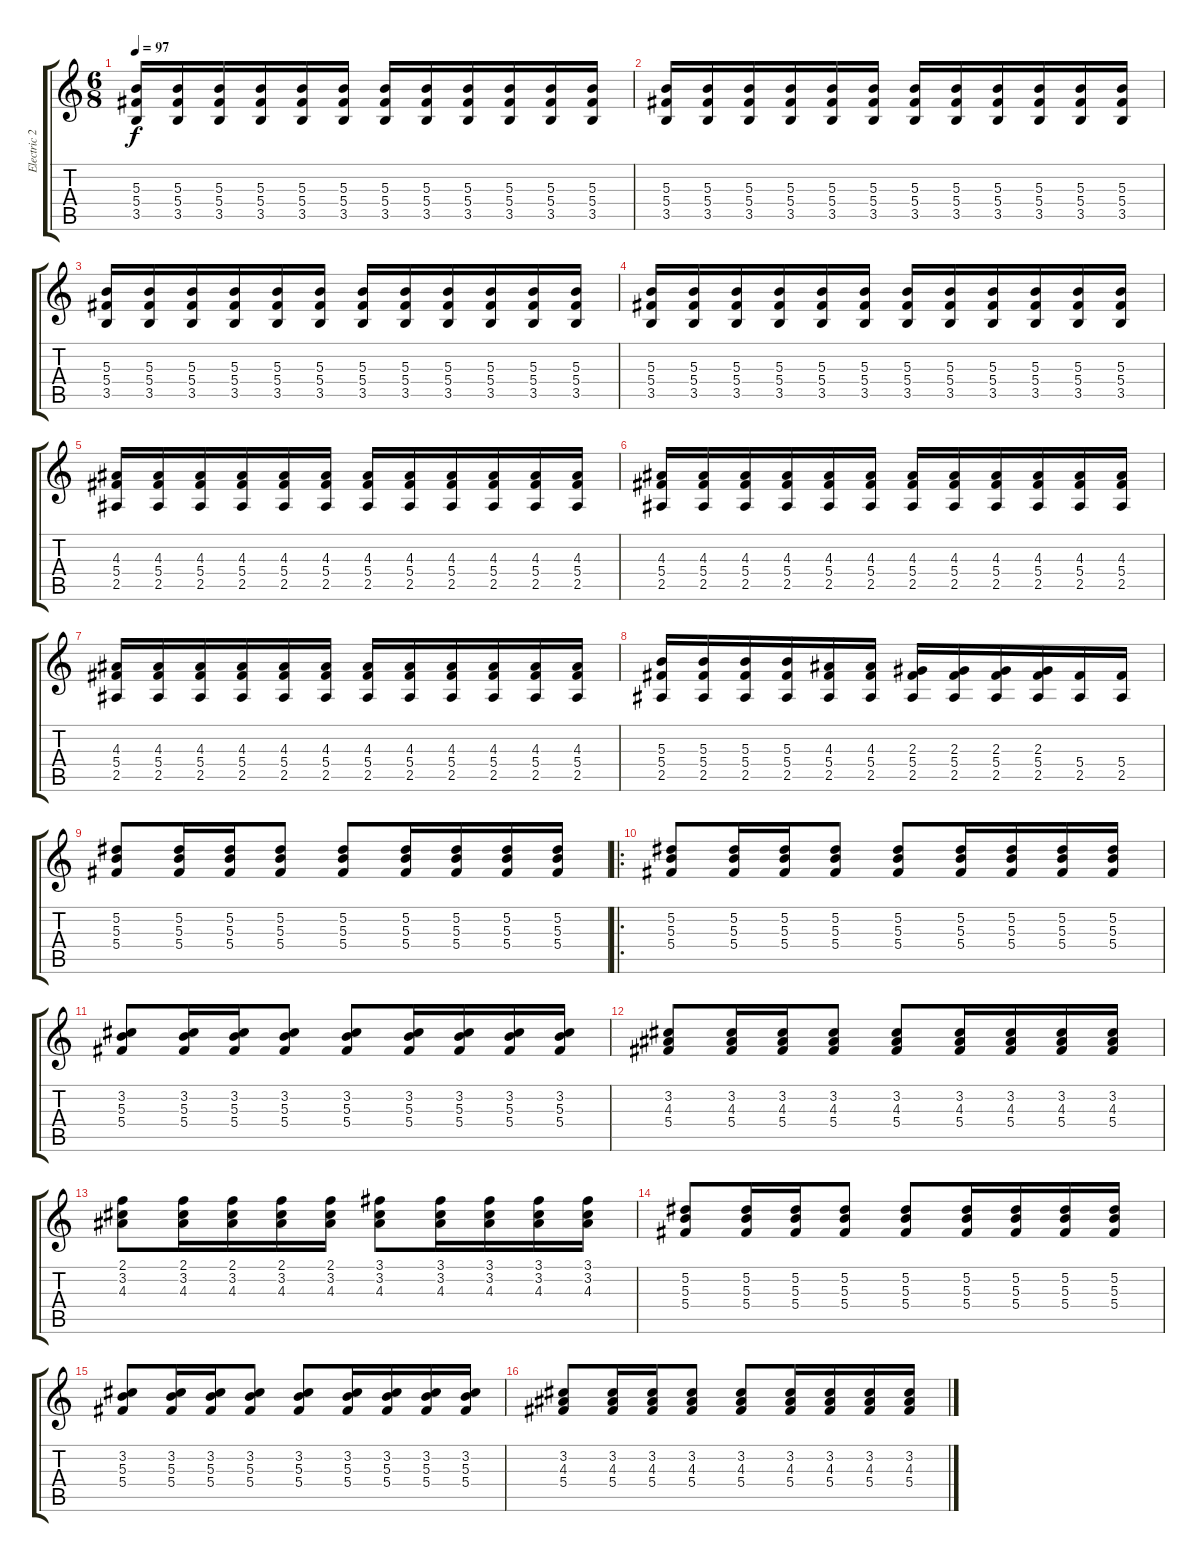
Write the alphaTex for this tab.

\track ("Electric 2" "Electric 2") {instrument distortionguitar}
\staff {score tabs}
\tuning (Eb4 Bb3 Gb3 Db3 Ab2 Eb2) {hide}
\ts (6 8)
\tempo 97
\clef g2
\ks c
(5.3 5.4 3.5).16{dy f} (5.3 5.4 3.5).16 (5.3 5.4 3.5).16 (5.3 5.4 3.5).16 (5.3 5.4 3.5).16 (5.3 5.4 3.5).16 (5.3 5.4 3.5).16 (5.3 5.4 3.5).16 (5.3 5.4 3.5).16 (5.3 5.4 3.5).16 (5.3 5.4 3.5).16 (5.3 5.4 3.5).16 |
(5.3 5.4 3.5).16 (5.3 5.4 3.5).16 (5.3 5.4 3.5).16 (5.3 5.4 3.5).16 (5.3 5.4 3.5).16 (5.3 5.4 3.5).16 (5.3 5.4 3.5).16 (5.3 5.4 3.5).16 (5.3 5.4 3.5).16 (5.3 5.4 3.5).16 (5.3 5.4 3.5).16 (5.3 5.4 3.5).16 |
(5.3 5.4 3.5).16 (5.3 5.4 3.5).16 (5.3 5.4 3.5).16 (5.3 5.4 3.5).16 (5.3 5.4 3.5).16 (5.3 5.4 3.5).16 (5.3 5.4 3.5).16 (5.3 5.4 3.5).16 (5.3 5.4 3.5).16 (5.3 5.4 3.5).16 (5.3 5.4 3.5).16 (5.3 5.4 3.5).16 |
(5.3 5.4 3.5).16 (5.3 5.4 3.5).16 (5.3 5.4 3.5).16 (5.3 5.4 3.5).16 (5.3 5.4 3.5).16 (5.3 5.4 3.5).16 (5.3 5.4 3.5).16 (5.3 5.4 3.5).16 (5.3 5.4 3.5).16 (5.3 5.4 3.5).16 (5.3 5.4 3.5).16 (5.3 5.4 3.5).16 |
(4.3 5.4 2.5).16 (4.3 5.4 2.5).16 (4.3 5.4 2.5).16 (4.3 5.4 2.5).16 (4.3 5.4 2.5).16 (4.3 5.4 2.5).16 (4.3 5.4 2.5).16 (4.3 5.4 2.5).16 (4.3 5.4 2.5).16 (4.3 5.4 2.5).16 (4.3 5.4 2.5).16 (4.3 5.4 2.5).16 |
(4.3 5.4 2.5).16 (4.3 5.4 2.5).16 (4.3 5.4 2.5).16 (4.3 5.4 2.5).16 (4.3 5.4 2.5).16 (4.3 5.4 2.5).16 (4.3 5.4 2.5).16 (4.3 5.4 2.5).16 (4.3 5.4 2.5).16 (4.3 5.4 2.5).16 (4.3 5.4 2.5).16 (4.3 5.4 2.5).16 |
(4.3 5.4 2.5).16 (4.3 5.4 2.5).16 (4.3 5.4 2.5).16 (4.3 5.4 2.5).16 (4.3 5.4 2.5).16 (4.3 5.4 2.5).16 (4.3 5.4 2.5).16 (4.3 5.4 2.5).16 (4.3 5.4 2.5).16 (4.3 5.4 2.5).16 (4.3 5.4 2.5).16 (4.3 5.4 2.5).16 |
(5.3 5.4 2.5).16 (5.3 5.4 2.5).16 (5.3 5.4 2.5).16 (5.3 5.4 2.5).16 (4.3 5.4 2.5).16 (4.3 5.4 2.5).16 (2.3 5.4 2.5).16 (2.3 5.4 2.5).16 (2.3 5.4 2.5).16 (2.3 5.4 2.5).16 (5.4 2.5).16 (5.4 2.5).16 |
(5.2 5.3 5.4).8 (5.2 5.3 5.4).16 (5.2 5.3 5.4).16 (5.2 5.3 5.4).8 (5.2 5.3 5.4).8 (5.2 5.3 5.4).16 (5.2 5.3 5.4).16 (5.2 5.3 5.4).16 (5.2 5.3 5.4).16 |
\ro
(5.2 5.3 5.4).8 (5.2 5.3 5.4).16 (5.2 5.3 5.4).16 (5.2 5.3 5.4).8 (5.2 5.3 5.4).8 (5.2 5.3 5.4).16 (5.2 5.3 5.4).16 (5.2 5.3 5.4).16 (5.2 5.3 5.4).16 |
(3.2 5.3 5.4).8 (3.2 5.3 5.4).16 (3.2 5.3 5.4).16 (3.2 5.3 5.4).8 (3.2 5.3 5.4).8 (3.2 5.3 5.4).16 (3.2 5.3 5.4).16 (3.2 5.3 5.4).16 (3.2 5.3 5.4).16 |
(3.2 4.3 5.4).8 (3.2 4.3 5.4).16 (3.2 4.3 5.4).16 (3.2 4.3 5.4).8 (3.2 4.3 5.4).8 (3.2 4.3 5.4).16 (3.2 4.3 5.4).16 (3.2 4.3 5.4).16 (3.2 4.3 5.4).16 |
(2.1 3.2 4.3).8 (2.1 3.2 4.3).16 (2.1 3.2 4.3).16 (2.1 3.2 4.3).16 (2.1 3.2 4.3).16 (3.1 3.2 4.3).8 (3.1 3.2 4.3).16 (3.1 3.2 4.3).16 (3.1 3.2 4.3).16 (3.1 3.2 4.3).16 |
(5.2 5.3 5.4).8 (5.2 5.3 5.4).16 (5.2 5.3 5.4).16 (5.2 5.3 5.4).8 (5.2 5.3 5.4).8 (5.2 5.3 5.4).16 (5.2 5.3 5.4).16 (5.2 5.3 5.4).16 (5.2 5.3 5.4).16 |
(3.2 5.3 5.4).8 (3.2 5.3 5.4).16 (3.2 5.3 5.4).16 (3.2 5.3 5.4).8 (3.2 5.3 5.4).8 (3.2 5.3 5.4).16 (3.2 5.3 5.4).16 (3.2 5.3 5.4).16 (3.2 5.3 5.4).16 |
(3.2 4.3 5.4).8 (3.2 4.3 5.4).16 (3.2 4.3 5.4).16 (3.2 4.3 5.4).8 (3.2 4.3 5.4).8 (3.2 4.3 5.4).16 (3.2 4.3 5.4).16 (3.2 4.3 5.4).16 (3.2 4.3 5.4).16
